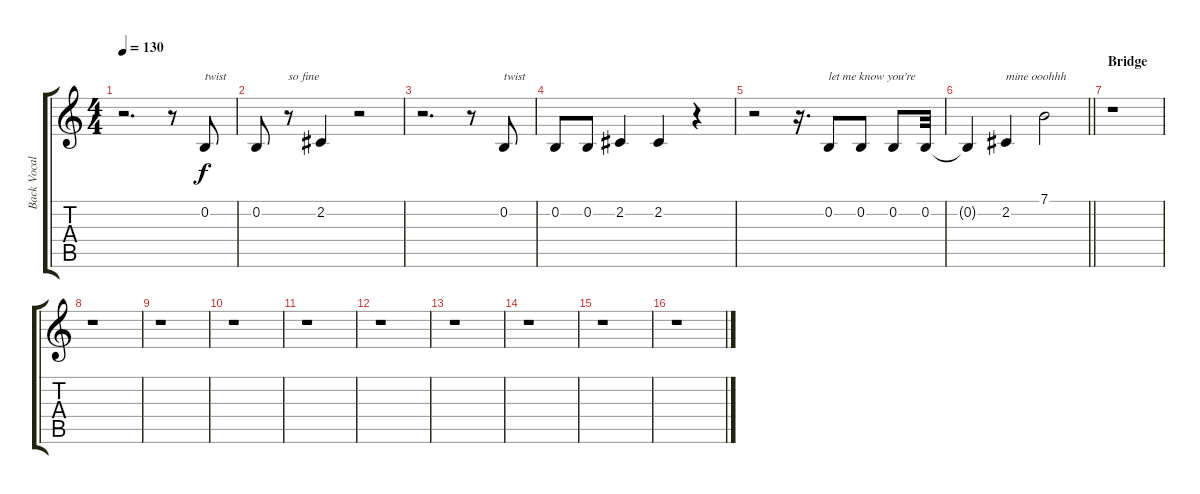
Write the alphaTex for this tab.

\track ("Back Vocal 2" "Back Vocal") {instrument baritonesax}
\staff {score tabs}
\tuning (E4 B3 G3 D3 A2 E2) {hide}
\ts (4 4)
\tempo 130
\clef g2
\ks c
r.2{d dy f} r.8 0.2.8{txt "twist"} |
0.2.8 r.8{txt "so fine"} 2.2.4 r.2 |
r.2{d} r.8 0.2.8{txt "twist"} |
0.2.8 0.2.8 2.2.4 2.2.4 r.4 |
r.2 r.16{d} 0.2.8{txt "let me know you're"} 0.2.8 0.2.8 0.2.32 |
\barLineRight lightlight
0.2{t}.4 2.2.4{txt "mine ooohhh"} 7.1.2 |
\section ("" "Bridge")
r.1 |
r.1 |
r.1 |
r.1 |
r.1 |
r.1 |
r.1 |
r.1 |
r.1 |
r.1
